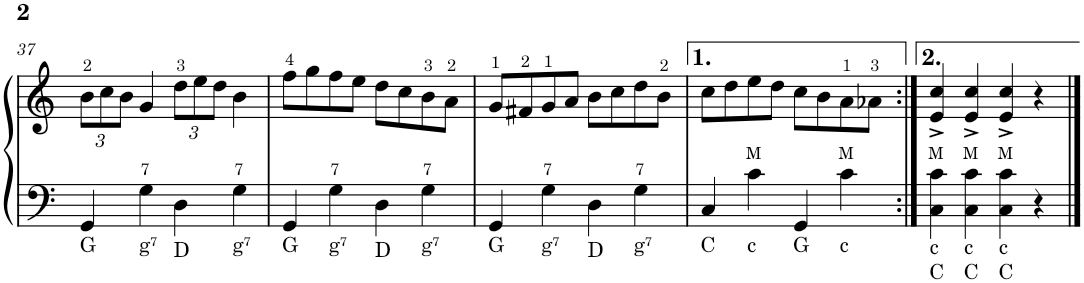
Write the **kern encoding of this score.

**kern	**kern	**kern
*part1	*part1	*part1
*staff3	*staff2	*staff1
*I"Accordion	*	*
*I'Acc.	*	*
!!LO:PB:g=z
*clefF4	*clefF4	*clefG2
*k[]	*k[]	*k[]
*M2/2	*M2/2	*M2/2
*met(c|)	*met(c|)	*met(c|)
*	*	*Xbrackettup
=37	=37	=37
!	!LO:TX:b:t=G	!
!LO:TX:b:t=G	!	!
4GG	4GG/	12b\L
.	.	12cc\
.	.	12b\J
!	!LO:TX:b:t=g⁷	!
!LO:TX:b:t=g⁷	!	!
4F 4G 4B	4G\	4g/
!	!LO:TX:b:t=D	!
!LO:TX:b:t=D	!	!
4D	4D\	12dd\L
.	.	12ee\
.	.	12dd\J
!	!LO:TX:b:t=g⁷	!
!LO:TX:b:t=g⁷	!	!
4F 4G 4B	4G\	4b\
=38	=38	=38
!	!LO:TX:b:t=G	!
!LO:TX:b:t=G	!	!
4GG	4GG/	8ff\L
.	.	8gg\
!	!LO:TX:b:t=g⁷	!
!LO:TX:b:t=g⁷	!	!
4F 4G 4B	4G\	8ff\
.	.	8ee\J
!	!LO:TX:b:t=D	!
!LO:TX:b:t=D	!	!
4D	4D\	8dd\L
.	.	8cc\
!	!LO:TX:b:t=g⁷	!
!LO:TX:b:t=g⁷	!	!
4F 4G 4B	4G\	8b\
.	.	8a\J
=39	=39	=39
!	!LO:TX:b:t=G	!
!LO:TX:b:t=G	!	!
4GG	4GG/	8g/L
.	.	8f#X/
!	!LO:TX:b:t=g⁷	!
!LO:TX:b:t=g⁷	!	!
4F 4G 4B	4G\	8g/
.	.	8a/J
!	!LO:TX:b:t=D	!
!LO:TX:b:t=D	!	!
4D	4D\	8b\L
.	.	8cc\
!	!LO:TX:b:t=g⁷	!
!LO:TX:b:t=g⁷	!	!
4F 4G 4B	4G\	8dd\
.	.	8b\J
=40	=40	=40
!	!LO:TX:b:t=C	!
!LO:TX:b:t=C	!	!
4C	4C/	8cc\L
.	.	8dd\
!	!LO:TX:b:t=c	!
!LO:TX:b:t=c	!	!
4E 4G 4c	4c\	8ee\
.	.	8dd\J
!	!LO:TX:b:t=G	!
!LO:TX:b:t=G	!	!
4GG	4GG/	8cc\L
.	.	8b\
!	!LO:TX:b:t=c	!
!LO:TX:b:t=c	!	!
4E 4G 4c	4c\	8a\
.	.	8a-X\J
=41:|!	=41:|!	=41:|!
!	!LO:TX:b:t=c	!
!	!LO:TX:b:t=C	!
!LO:TX:b:t=c	!	!
!LO:TX:b:t=C	!	!
4C 4E 4G 4c	4C\ 4c\	4e/^ 4cc/^
!	!LO:TX:b:t=c	!
!	!LO:TX:b:t=C	!
!LO:TX:b:t=c	!	!
!LO:TX:b:t=C	!	!
4C 4E 4G 4c	4C\ 4c\	4e/^ 4cc/^
!	!LO:TX:b:t=c	!
!	!LO:TX:b:t=C	!
!LO:TX:b:t=c	!	!
!LO:TX:b:t=C	!	!
4C 4E 4G 4c	4C\ 4c\	4e/^ 4cc/^
4r	4r	4r
==	==	==
*-	*-	*-
